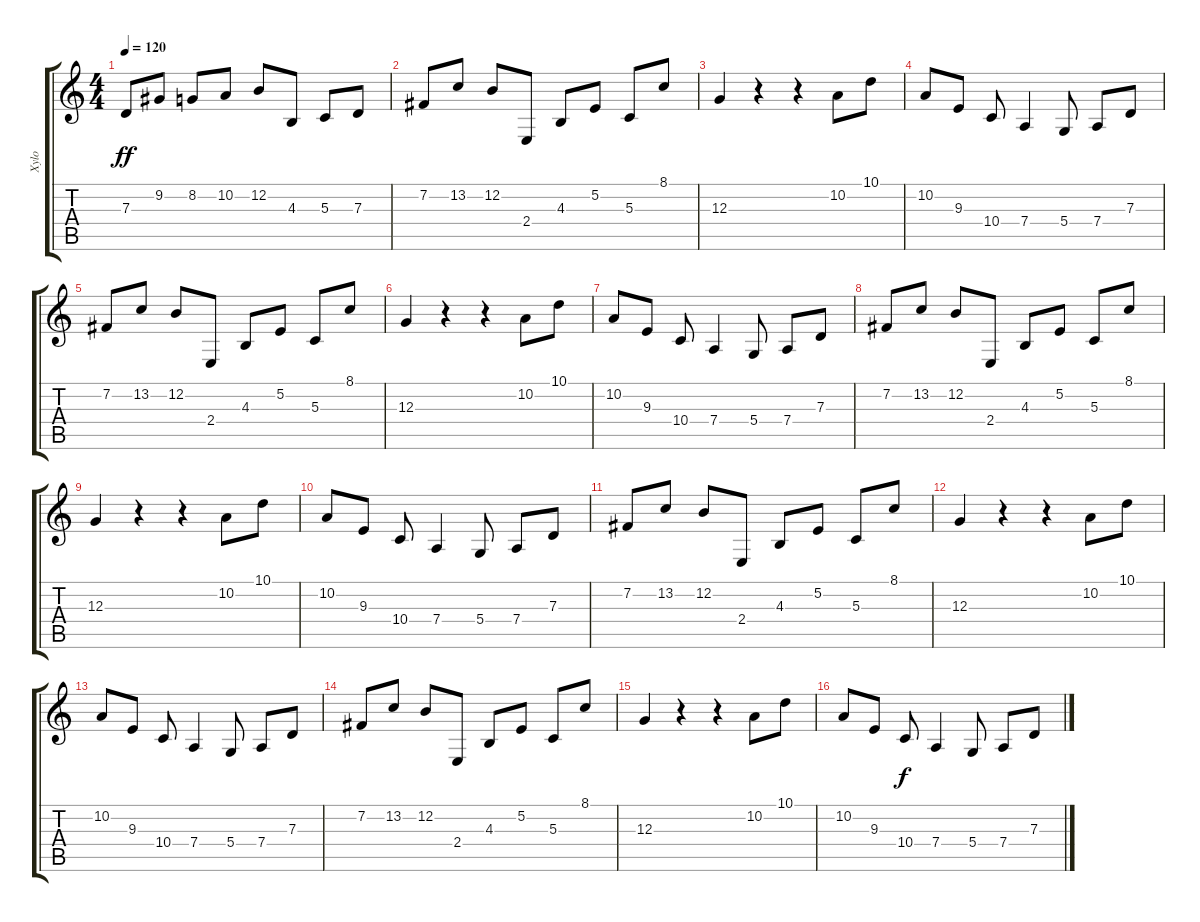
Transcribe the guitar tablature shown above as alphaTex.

\track ("Xylo" "Xylo") {instrument vibraphone}
\staff {score tabs}
\tuning (E4 B3 G3 D3 A2 D2) {hide}
\ts (4 4)
\tempo 120
\clef g2
\ks c
7.3.8{dy ff} 9.2.8 8.2.8 10.2.8 12.2.8 4.3.8 5.3.8 7.3.8 |
7.2.8 13.2.8 12.2.8 2.4.8 4.3.8 5.2.8 5.3.8 8.1.8 |
12.3.4 r.4 r.4 10.2.8 10.1.8 |
10.2.8 9.3.8 10.4.8 7.4.4 5.4.8 7.4.8 7.3.8 |
7.2.8 13.2.8 12.2.8 2.4.8 4.3.8 5.2.8 5.3.8 8.1.8 |
12.3.4 r.4 r.4 10.2.8 10.1.8 |
10.2.8 9.3.8 10.4.8 7.4.4 5.4.8 7.4.8 7.3.8 |
7.2.8 13.2.8 12.2.8 2.4.8 4.3.8 5.2.8 5.3.8 8.1.8 |
12.3.4 r.4 r.4 10.2.8 10.1.8 |
10.2.8 9.3.8 10.4.8 7.4.4 5.4.8 7.4.8 7.3.8 |
7.2.8 13.2.8 12.2.8 2.4.8 4.3.8 5.2.8 5.3.8 8.1.8 |
12.3.4 r.4 r.4 10.2.8 10.1.8 |
10.2.8 9.3.8 10.4.8 7.4.4 5.4.8 7.4.8 7.3.8 |
7.2.8 13.2.8 12.2.8 2.4.8 4.3.8 5.2.8 5.3.8 8.1.8 |
12.3.4 r.4 r.4 10.2.8 10.1.8 |
10.2.8 9.3.8 10.4.8{dy f} 7.4.4 5.4.8 7.4.8 7.3.8
